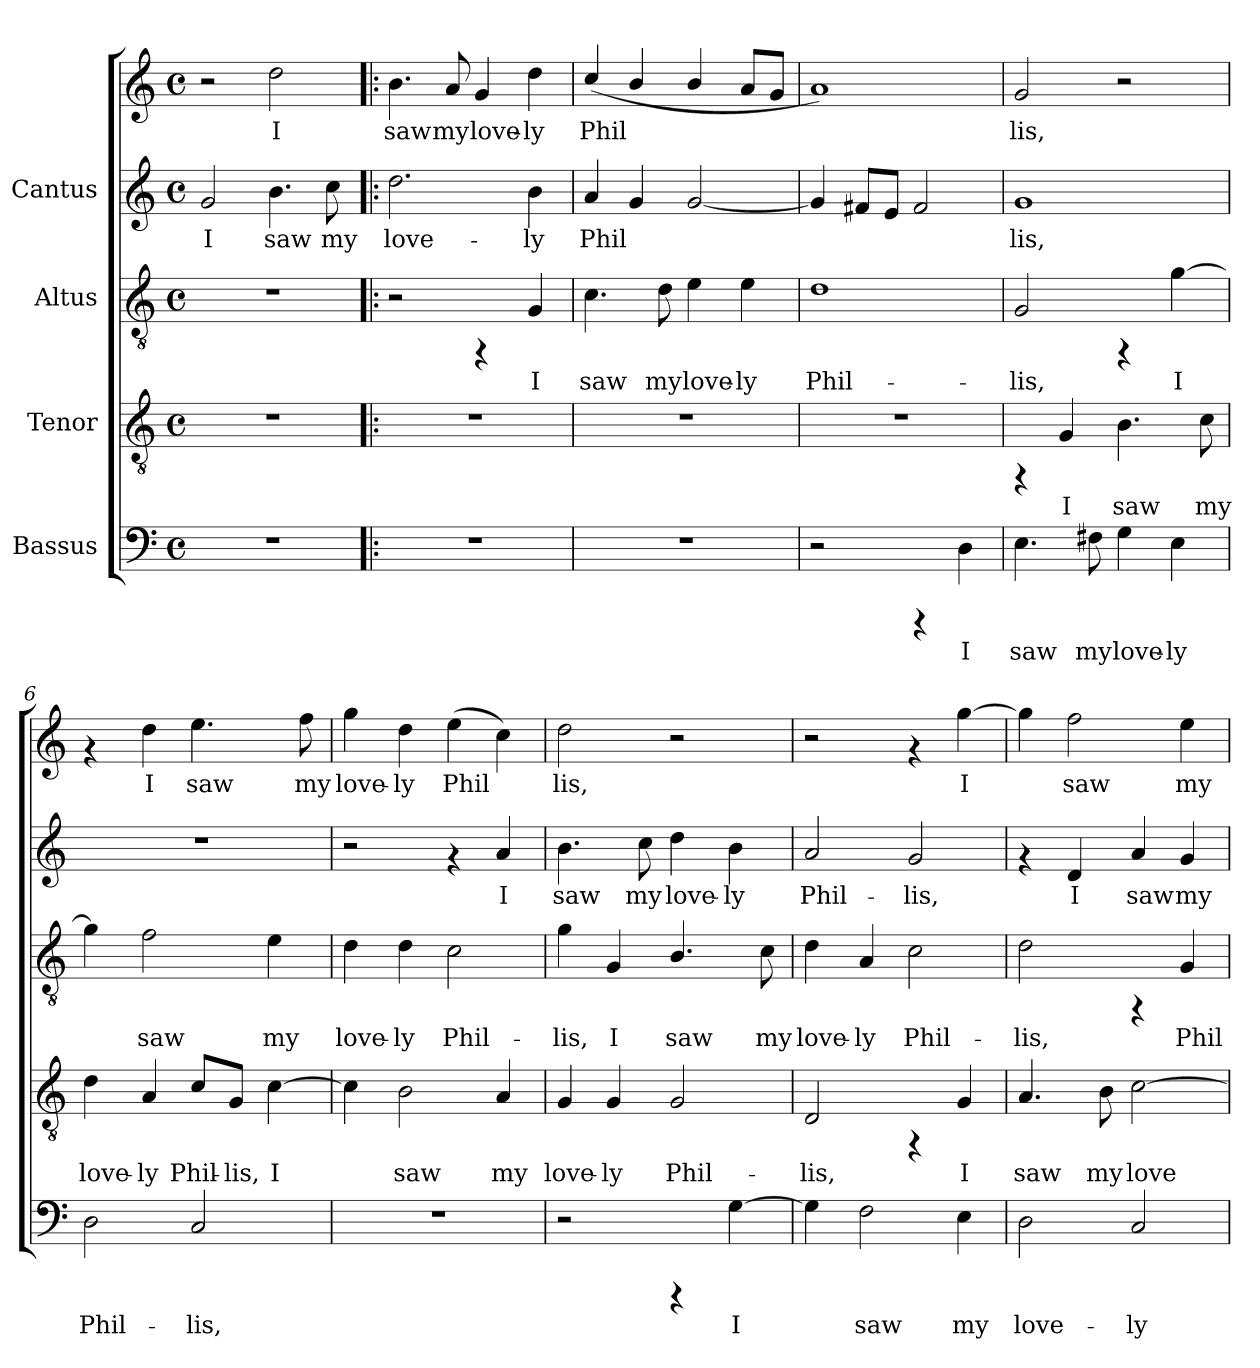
**kern	**text	**kern	**text	**kern	**text	**kern	**text	**kern	**text
*part4	*part4	*part3	*part3	*part2	*part2	*part1	*part1	*part1	*part1
*staff5	*staff5	*staff4	*staff4	*staff3	*staff3	*staff2	*staff2	*staff1	*staff1
*I"Bassus	*	*I"Tenor	*	*I"Altus	*	*I"Cantus	*	*	*
!!LO:PB:g=z
*stria5	*	*stria5	*	*stria5	*	*stria5	*	*stria5	*
*clefF4	*	*clefGv2	*	*clefGv2	*	*clefG2	*	*clefG2	*
*M4/4	*	*M4/4	*	*M4/4	*	*M4/4	*	*M4/4	*
*met(c)	*	*met(c)	*	*met(c)	*	*met(c)	*	*met(c)	*
*MM132	*	*MM132	*	*MM132	*	*MM132	*	*MM132	*
=1	=1	=1	=1	=1	=1	=1	=1	=1	=1
!	!	!	!	!	!	!	!LO:LY:b:cj	!	!
1r	.	1r	.	1r	.	2g/	I	2r	.
!	!	!	!	!	!	!	!LO:LY:b:cj	!	!LO:LY:b:cj
.	.	.	.	.	.	4.b\	saw	2dd\	I
!	!	!	!	!	!	!	!LO:LY:b:cj	!	!
.	.	.	.	.	.	8cc\	my	.	.
=2!|:	=2!|:	=2!|:	=2!|:	=2!|:	=2!|:	=2!|:	=2!|:	=2!|:	=2!|:
!	!	!	!	!	!	!	!LO:LY:b:cj	!	!LO:LY:b:cj
1r	.	1r	.	2r	.	2.dd\	love-	4.b\	saw
!	!	!	!	!	!	!	!	!	!LO:LY:b:cj
.	.	.	.	.	.	.	.	8a/	my
!	!	!	!	!	!	!	!	!	!LO:LY:b:cj
.	.	.	.	4rFF	.	.	.	4g/	love-
!	!	!	!	!	!LO:LY:b:cj	!	!LO:LY:b:cj	!	!LO:LY:b:cj
.	.	.	.	4G/	I	4b\	-ly	4dd\	-ly
=3	=3	=3	=3	=3	=3	=3	=3	=3	=3
!	!	!	!	!	!LO:LY:b:cj	!	!LO:LY:b:cj	!	!LO:LY:b:cj
1r	.	1r	.	4.c\	saw	4a/	-Phil-	(<4cc/	Phil-
!	!	!	!	!	!	!	!LO:LY:b:cj	!	!LO:LY:b:cj
.	.	.	.	.	.	4g/	--	4b/	--
!	!	!	!	!	!LO:LY:b:cj	!	!	!	!
.	.	.	.	8d\	my	.	.	.	.
!	!	!	!	!	!LO:LY:b:cj	!	!LO:LY:b:cj	!	!LO:LY:b:cj
.	.	.	.	4e\	love-	[<2g/	--	4b/	--
!	!	!	!	!	!LO:LY:b:cj	!	!	!	!LO:LY:b:cj
.	.	.	.	4e\	-ly	.	.	8a/L	--
!	!	!	!	!	!	!	!	!	!LO:LY:b:cj
.	.	.	.	.	.	.	.	8g/J	--
=4	=4	=4	=4	=4	=4	=4	=4	=4	=4
!	!	!	!	!	!LO:LY:b:cj	!	!	!	!
2r	.	1r	.	1d	Phil-	4g/]	.	1a)	.
.	.	.	.	.	.	8f#X/L	.	.	.
.	.	.	.	.	.	8e/J	.	.	.
4rCCC	.	.	.	.	.	2f#/	.	.	.
!	!LO:LY:b:cj	!	!	!	!	!	!	!	!
4D\	I	.	.	.	.	.	.	.	.
!!LO:LB:g=z
=5	=5	=5	=5	=5	=5	=5	=5	=5	=5
!	!LO:LY:b:cj	!	!	!	!LO:LY:b:cj	!	!LO:LY:b:cj	!	!LO:LY:b:cj
4.E\	saw	4rFF	.	2G/	-lis,	1g	lis,	2g/	-lis,
!	!	!	!LO:LY:b:cj	!	!	!	!	!	!
.	.	4G/	I	.	.	.	.	.	.
!	!LO:LY:b:cj	!	!	!	!	!	!	!	!
8F#X\	my	.	.	.	.	.	.	.	.
!	!LO:LY:b:cj	!	!LO:LY:b:cj	!	!	!	!	!	!
4G\	love-	4.B\	saw	4rFF	.	.	.	2r	.
!	!LO:LY:b:cj	!	!	!	!LO:LY:b:cj	!	!	!	!
4E\	-ly	.	.	[>4g\	I	.	.	.	.
!	!	!	!LO:LY:b:cj	!	!	!	!	!	!
.	.	8c\	my	.	.	.	.	.	.
=6	=6	=6	=6	=6	=6	=6	=6	=6	=6
!	!LO:LY:b:cj	!	!LO:LY:b:cj	!	!LO:LY:b:cj	!	!	!	!
2D\	Phil-	4d\	love-	4g\]	.	1r	.	4rf	.
!	!	!	!LO:LY:b:cj	!	!LO:LY:b:cj	!	!	!	!LO:LY:b:cj
.	.	4A/	-ly	2f\	saw	.	.	4dd\	I
!	!LO:LY:b:cj	!	!LO:LY:b:cj	!	!	!	!	!	!LO:LY:b:cj
2C/	-lis,	8c/L	Phil-	.	.	.	.	4.ee\	saw
!	!	!	!LO:LY:b:cj	!	!	!	!	!	!
.	.	8G/J	-lis,	.	.	.	.	.	.
!	!	!	!LO:LY:b:cj	!	!LO:LY:b:cj	!	!	!	!
.	.	[>4c\	I	4e\	my	.	.	.	.
!	!	!	!	!	!	!	!	!	!LO:LY:b:cj
.	.	.	.	.	.	.	.	8ff\	my
=7	=7	=7	=7	=7	=7	=7	=7	=7	=7
!	!	!	!LO:LY:b:cj	!	!LO:LY:b:cj	!	!	!	!LO:LY:b:cj
1r	.	4c\]	.	4d\	love-	2r	.	4gg\	love-
!	!	!	!LO:LY:b:cj	!	!LO:LY:b:cj	!	!	!	!LO:LY:b:cj
.	.	2B\	saw	4d\	-ly	.	.	4dd\	-ly
!	!	!	!	!	!LO:LY:b:cj	!	!	!	!LO:LY:b:cj
.	.	.	.	2c\	Phil-	4rf	.	(>4ee\	Phil-
!	!	!	!LO:LY:b:cj	!	!	!	!LO:LY:b:cj	!	!LO:LY:b:cj
.	.	4A/	my	.	.	4a/	-I	4cc\)	--
=8	=8	=8	=8	=8	=8	=8	=8	=8	=8
!	!	!	!LO:LY:b:cj	!	!LO:LY:b:cj	!	!LO:LY:b:cj	!	!LO:LY:b:cj
2r	.	4G/	love-	4g\	-lis,	4.b\	saw	2dd\	lis,
!	!	!	!LO:LY:b:cj	!	!LO:LY:b:cj	!	!	!	!
.	.	4G/	-ly	4G/	I	.	.	.	.
!	!	!	!	!	!	!	!LO:LY:b:cj	!	!
.	.	.	.	.	.	8cc\	my	.	.
!	!	!	!LO:LY:b:cj	!	!LO:LY:b:cj	!	!LO:LY:b:cj	!	!
4rCCC	.	2G/	Phil-	4.B/	saw	4dd\	love-	2r	.
!	!LO:LY:b:cj	!	!	!	!	!	!LO:LY:b:cj	!	!
[>4G\	I	.	.	.	.	4b\	-ly	.	.
!	!	!	!	!	!LO:LY:b:cj	!	!	!	!
.	.	.	.	8c\	my	.	.	.	.
!!LO:PB:g=z
=9	=9	=9	=9	=9	=9	=9	=9	=9	=9
!	!LO:LY:b:cj	!	!LO:LY:b:cj	!	!LO:LY:b:cj	!	!LO:LY:b:cj	!	!
4G\]	.	2D/	-lis,	4d\	love-	2a/	Phil-	2r	.
!	!LO:LY:b:cj	!	!	!	!LO:LY:b:cj	!	!	!	!
2F\	saw	.	.	4A/	-ly	.	.	.	.
!	!	!	!	!	!LO:LY:b:cj	!	!LO:LY:b:cj	!	!
.	.	4rFF	.	2c\	Phil-	2g/	-lis,	4rf	.
!	!LO:LY:b:cj	!	!LO:LY:b:cj	!	!	!	!	!	!LO:LY:b:cj
4E\	my	4G/	I	.	.	.	.	[>4gg\	I
=10	=10	=10	=10	=10	=10	=10	=10	=10	=10
!	!LO:LY:b:cj	!	!LO:LY:b:cj	!	!LO:LY:b:cj	!	!	!	!LO:LY:b:cj
2D\	love-	4.A/	saw	2d\	-lis,	4rf	.	4gg\]	.
!	!	!	!	!	!	!	!LO:LY:b:cj	!	!LO:LY:b:cj
.	.	.	.	.	.	4d/	I	2ff\	saw
!	!	!	!LO:LY:b:cj	!	!	!	!	!	!
.	.	8B\	my	.	.	.	.	.	.
!	!LO:LY:b:cj	!	!LO:LY:b:cj	!	!	!	!LO:LY:b:cj	!	!
2C/	-ly	[>2c\	love-	4rFF	.	4a/	saw	.	.
!	!	!	!	!	!LO:LY:b:cj	!	!LO:LY:b:cj	!	!LO:LY:b:cj
.	.	.	.	4G/	Phil-	4g/	my	4ee\	my
=	=	=	=	=	=	=	=	=	=
*-	*-	*-	*-	*-	*-	*-	*-	*-	*-
